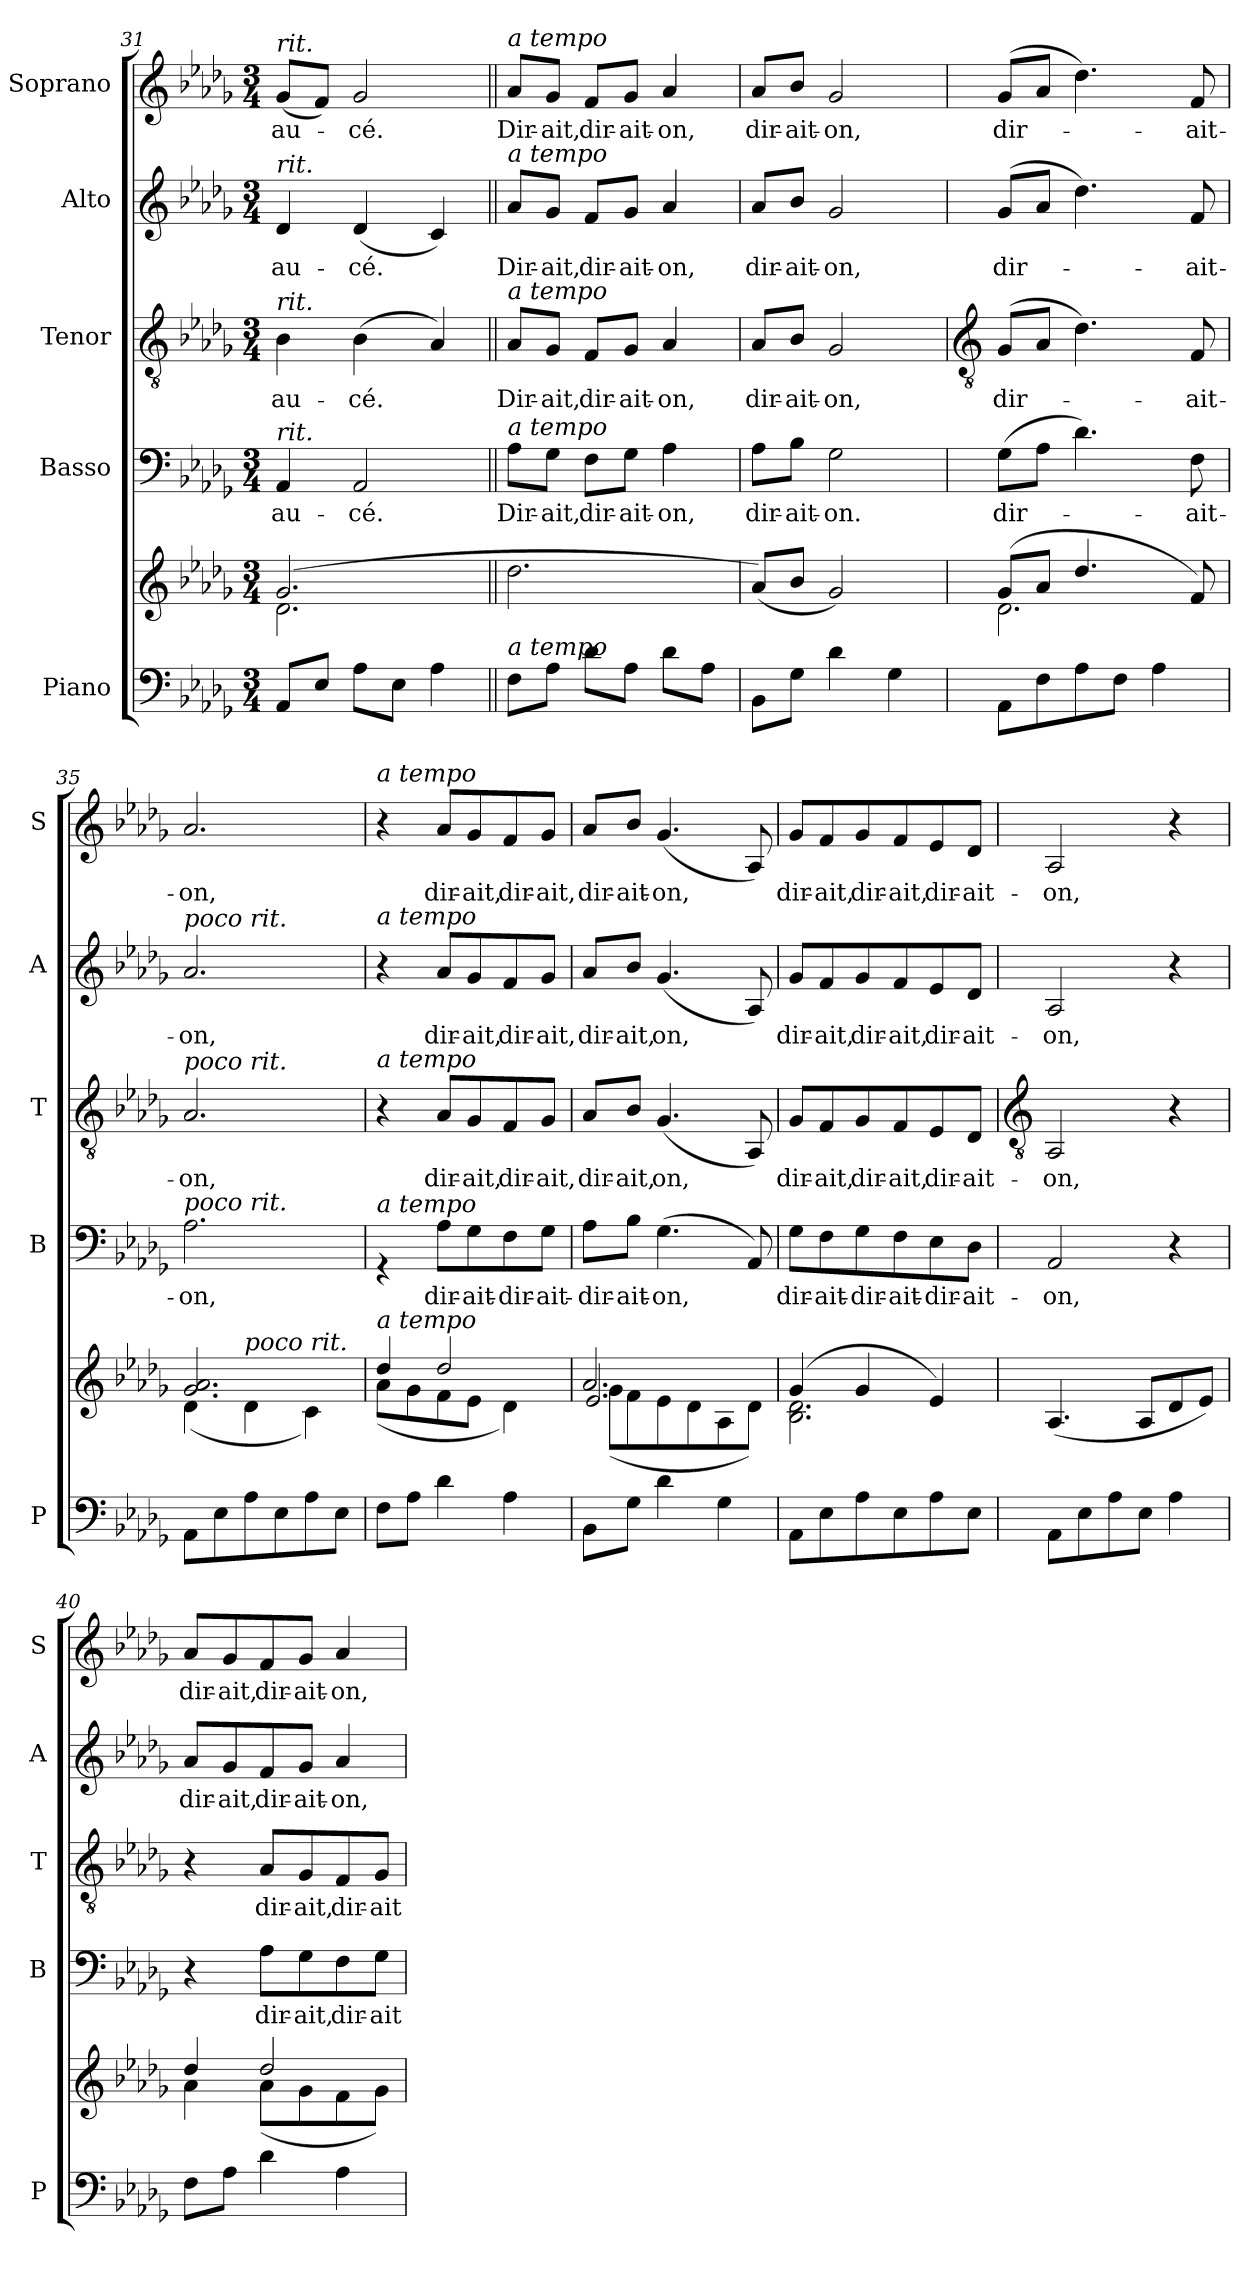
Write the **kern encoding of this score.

**kern	**kern	**kern	**text	**kern	**text	**kern	**text	**kern	**text
*part5	*part5	*part4	*part4	*part3	*part3	*part2	*part2	*part1	*part1
*staff6	*staff5	*staff4	*staff4	*staff3	*staff3	*staff2	*staff2	*staff1	*staff1
*I"Piano	*	*I"Basso	*	*I"Tenor	*	*I"Alto	*	*I"Soprano	*
*I'P	*	*I'B	*	*I'T	*	*I'A	*	*I'S	*
*clefF4	*clefG2	*clefF4	*	*clefGv2	*	*clefG2	*	*clefG2	*
*k[b-e-a-d-g-]	*k[b-e-a-d-g-]	*k[b-e-a-d-g-]	*	*k[b-e-a-d-g-]	*	*k[b-e-a-d-g-]	*	*k[b-e-a-d-g-]	*
*D-:	*D-:	*D-:	*	*D-:	*	*D-:	*	*D-:	*
*M3/4	*M3/4	*M3/4	*	*M3/4	*	*M3/4	*	*M3/4	*
=31	=31	=31	=31	=31	=31	=31	=31	=31	=31
*	*^	*	*	*	*	*	*	*	*
!	!	!	!	!	!	!	!	!	!LO:TX:a:i:t=rit.	!
!	!	!	!	!	!	!	!LO:TX:a:i:t=rit.	!	!	!
!	!	!	!	!	!LO:TX:a:i:t=rit.	!	!	!	!	!
!	!	!	!LO:TX:a:i:t=rit.	!	!	!	!	!	!	!
!	!	!	!	!LO:LY:b	!	!LO:LY:b	!	!LO:LY:b	!	!LO:LY:b
8AA-/L	(>2.g-/	2.d-\	4AA-/	-au-	4B-\	-au-	4d-/	-au-	(8g-/L	-au-
8E-/J	.	.	.	.	.	.	.	.	8f/J)	.
!	!	!	!	!LO:LY:b	!	!LO:LY:b	!	!LO:LY:b	!	!LO:LY:b
8A-\L	.	.	2AA-/	-cé.	(>4B-\	-cé.	(4d-/	-cé.	2g-/	-cé.
8E-\J	.	.	.	.	.	.	.	.	.	.
4A-\	.	.	.	.	4A-/)	.	4c/)	.	.	.
*	*v	*v	*	*	*	*	*	*	*	*
=32||	=32||	=32||	=32||	=32||	=32||	=32||	=32||	=32||	=32||
!	!	!	!	!	!	!	!	!LO:TX:a:i:t=a tempo	!
!	!	!	!	!	!	!LO:TX:a:i:t=a tempo	!	!	!
!	!	!	!	!LO:TX:a:i:t=a tempo	!	!	!	!	!
!	!	!LO:TX:a:i:t=a tempo	!	!	!	!	!	!	!
!LO:TX:a:i:t=a tempo	!	!	!	!	!	!	!	!	!
!	!	!	!LO:LY:b	!	!LO:LY:b	!	!LO:LY:b	!	!LO:LY:b
8F\L	2.dd-\	8A-\L	Dir-	8A-/L	Dir-	8a-/L	Dir-	8a-/L	Dir-
!	!	!	!LO:LY:b	!	!LO:LY:b	!	!LO:LY:b	!	!LO:LY:b
8A-\J	.	8G-\J	-ait,	8G-/J	-ait,	8g-/J	-ait,	8g-/J	-ait,
!	!	!	!LO:LY:b	!	!LO:LY:b	!	!LO:LY:b	!	!LO:LY:b
8d-\L	.	8F\L	dir-	8F/L	dir-	8f/L	dir-	8f/L	dir-
!	!	!	!LO:LY:b	!	!LO:LY:b	!	!LO:LY:b	!	!LO:LY:b
8A-\J	.	8G-\J	-ait-	8G-/J	-ait-	8g-/J	-ait-	8g-/J	-ait-
!	!	!	!LO:LY:b	!	!LO:LY:b	!	!LO:LY:b	!	!LO:LY:b
8d-\L	.	4A-\	-on,	4A-/	-on,	4a-/	-on,	4a-/	-on,
8A-\J	.	.	.	.	.	.	.	.	.
=33	=33	=33	=33	=33	=33	=33	=33	=33	=33
!	!	!	!LO:LY:b	!	!LO:LY:b	!	!LO:LY:b	!	!LO:LY:b
8BB-\L	(8a-/L)	8A-\L	dir-	8A-/L	dir-	8a-/L	dir-	8a-/L	dir-
!	!	!	!LO:LY:b	!	!LO:LY:b	!	!LO:LY:b	!	!LO:LY:b
8G-\J	8b-/J	8B-\J	-ait-	8B-/J	-ait-	8b-/J	-ait-	8b-/J	-ait-
!	!	!	!LO:LY:b	!	!LO:LY:b	!	!LO:LY:b	!	!LO:LY:b
4d-\	2g-/)	2G-\	-on.	2G-/	-on,	2g-/	-on,	2g-/	-on,
4G-\	.	.	.	.	.	.	.	.	.
!!LO:LB:g=z
=34	=34	=34	=34	=34	=34	=34	=34	=34	=34
*	*	*	*	*clefGv2	*	*	*	*	*
*	*^	*	*	*	*	*	*	*	*
*	*	*^	*	*	*	*	*	*	*	*
!	!	!	!	!	!LO:LY:b	!	!LO:LY:b	!	!LO:LY:b	!	!LO:LY:b
8AA-\L	(>8g-/L	2.d-\	2ryy	(>8G-\L	dir-	(8G-/L	dir-	(8g-/L	dir-	(8g-/L	dir-
8F\	8a-/J	.	.	8A-\J	.	8A-/J	.	8a-/J	.	8a-/J	.
8A-\	4.dd-/	.	.	4.d-\)	.	4.d-\)	.	4.dd-\)	.	4.dd-\)	.
8F\J	.	.	.	.	.	.	.	.	.	.	.
4A-\	.	.	4ryy	.	.	.	.	.	.	.	.
!	!	!	!	!	!LO:LY:b	!	!LO:LY:b	!	!LO:LY:b	!	!LO:LY:b
.	8f/)	.	.	8F\	-ait-	8F/	-ait-	8f/	-ait-	8f/	-ait-
=35	=35	=35	=35	=35	=35	=35	=35	=35	=35	=35	=35
!	!	!	!	!	!	!	!	!LO:TX:a:i:t=poco rit.	!	!	!
!	!	!	!	!	!	!LO:TX:a:i:t=poco rit.	!	!	!	!	!
!	!	!	!	!LO:TX:a:i:t=poco rit.	!	!	!	!	!	!	!
!	!	!	!	!	!LO:LY:b	!	!LO:LY:b	!	!LO:LY:b	!	!LO:LY:b
8AA-\L	2.g-/ 2.a-/	(4d-\	2ryy	2.A-\	-on,	2.A-/	-on,	2.a-/	-on,	2.a-/	-on,
8E-\	.	.	.	.	.	.	.	.	.	.	.
!	!	!LO:TX:a:i:t=poco rit.	!	!	!	!	!	!	!	!	!
8A-\	.	4d-\	.	.	.	.	.	.	.	.	.
8E-\	.	.	.	.	.	.	.	.	.	.	.
8A-\	.	4c\)	4ryy	.	.	.	.	.	.	.	.
8E-\J	.	.	.	.	.	.	.	.	.	.	.
=36	=36	=36	=36	=36	=36	=36	=36	=36	=36	=36	=36
!	!	!	!	!	!	!	!	!	!	!LO:TX:a:i:t=a tempo	!
!	!	!	!	!	!	!	!	!LO:TX:a:i:t=a tempo	!	!	!
!	!	!	!	!	!	!LO:TX:a:i:t=a tempo	!	!	!	!	!
!	!	!	!	!LO:TX:a:i:t=a tempo	!	!	!	!	!	!	!
!	!LO:TX:a:i:t=a tempo	!	!	!	!	!	!	!	!	!	!
8F\L	4dd-/	(8a-\L	2ryy	4rGG	.	4r	.	4r	.	4r	.
8A-\J	.	8g-\	.	.	.	.	.	.	.	.	.
!	!	!	!	!	!LO:LY:b	!	!LO:LY:b	!	!LO:LY:b	!	!LO:LY:b
4d-\	2dd-/	8f\	.	8A-\L	dir-	8A-/L	dir-	8a-/L	dir-	8a-/L	dir-
!	!	!	!	!	!LO:LY:b	!	!LO:LY:b	!	!LO:LY:b	!	!LO:LY:b
.	.	8e-\J	.	8G-\	-ait-	8G-/	-ait,	8g-/	-ait,	8g-/	-ait,
!	!	!	!	!	!LO:LY:b	!	!LO:LY:b	!	!LO:LY:b	!	!LO:LY:b
4A-\	.	4d-\)	4ryy	8F\	-dir-	8F/	dir-	8f/	dir-	8f/	dir-
!	!	!	!	!	!LO:LY:b	!	!LO:LY:b	!	!LO:LY:b	!	!LO:LY:b
.	.	.	.	8G-\J	-ait-	8G-/J	-ait,	8g-/J	-ait,	8g-/J	-ait,
=37	=37	=37	=37	=37	=37	=37	=37	=37	=37	=37	=37
!	!	!	!	!	!LO:LY:b	!	!LO:LY:b	!	!LO:LY:b	!	!LO:LY:b
8BB-\L	2.a-/	(>8g-\L	2.e-/	8A-\L	-dir-	8A-/L	dir-	8a-/L	dir-	8a-/L	dir-
!	!	!	!	!	!LO:LY:b	!	!LO:LY:b	!	!LO:LY:b	!	!LO:LY:b
8G-\J	.	8f\	.	8B-\J	-ait-	8B-/J	-ait,	8b-/J	-ait,	8b-/J	-ait-
!	!	!	!	!	!LO:LY:b	!	!LO:LY:b	!	!LO:LY:b	!	!LO:LY:b
4d-\	.	8e-\	.	(>4.G-\	-on,	(4.G-/	on,	(4.g-/	on,	(4.g-/	-on,
.	.	8d-\	.	.	.	.	.	.	.	.	.
4G-\	.	8A-\	.	.	.	.	.	.	.	.	.
.	.	8d-\J)	.	8AA-/)	.	8AA-/)	.	8A-/)	.	8A-/)	.
=38	=38	=38	=38	=38	=38	=38	=38	=38	=38	=38	=38
!	!	!	!	!	!LO:LY:b	!	!LO:LY:b	!	!LO:LY:b	!	!LO:LY:b
8AA-\L	(>4g-/	2.B-\ 2.d-\	2ryy	8G-\L	dir-	8G-/L	dir-	8g-/L	dir-	8g-/L	dir-
!	!	!	!	!	!LO:LY:b	!	!LO:LY:b	!	!LO:LY:b	!	!LO:LY:b
8E-\	.	.	.	8F\	-ait-	8F/	-ait,	8f/	-ait,	8f/	-ait,
!	!	!	!	!	!LO:LY:b	!	!LO:LY:b	!	!LO:LY:b	!	!LO:LY:b
8A-\	4g-/	.	.	8G-\	-dir-	8G-/	dir-	8g-/	dir-	8g-/	dir-
!	!	!	!	!	!LO:LY:b	!	!LO:LY:b	!	!LO:LY:b	!	!LO:LY:b
8E-\	.	.	.	8F\	-ait-	8F/	-ait,	8f/	-ait,	8f/	-ait,
!	!	!	!	!	!LO:LY:b	!	!LO:LY:b	!	!LO:LY:b	!	!LO:LY:b
8A-\	4e-/)	.	4ryy	8E-\	-dir-	8E-/	dir-	8e-/	dir-	8e-/	dir-
!	!	!	!	!	!LO:LY:b	!	!LO:LY:b	!	!LO:LY:b	!	!LO:LY:b
8E-\J	.	.	.	8D-\J	-ait-	8D-/J	-ait-	8d-/J	-ait-	8d-/J	-ait-
*	*v	*v	*v	*	*	*	*	*	*	*	*
!!LO:PB:g=z
=39	=39	=39	=39	=39	=39	=39	=39	=39	=39
*	*	*	*	*clefGv2	*	*	*	*	*
*	*^	*	*	*	*	*	*	*	*
!	!	!	!	!LO:LY:b	!	!LO:LY:b	!	!LO:LY:b	!	!LO:LY:b
8AA-\L	(4.A-/	2ryy	2AA-/	-on,	2AA-/	-on,	2A-/	-on,	2A-/	-on,
8E-\	.	.	.	.	.	.	.	.	.	.
8A-\	.	.	.	.	.	.	.	.	.	.
8E-\J	8A-/L	.	.	.	.	.	.	.	.	.
4A-\	8d-/	4ryy	4r	.	4r	.	4r	.	4r	.
.	8e-/J)	.	.	.	.	.	.	.	.	.
=40	=40	=40	=40	=40	=40	=40	=40	=40	=40	=40
!	!	!	!	!	!	!	!	!LO:LY:b	!	!LO:LY:b
8F\L	4dd-/	4a-\	4r	.	4r	.	8a-/L	dir-	8a-/L	dir-
!	!	!	!	!	!	!	!	!LO:LY:b	!	!LO:LY:b
8A-\J	.	.	.	.	.	.	8g-/	-ait,	8g-/	-ait,
!	!	!	!	!LO:LY:b	!	!LO:LY:b	!	!LO:LY:b	!	!LO:LY:b
4d-\	2dd-/	(8a-\L	8A-\L	dir-	8A-/L	dir-	8f/	dir-	8f/	dir-
!	!	!	!	!LO:LY:b	!	!LO:LY:b	!	!LO:LY:b	!	!LO:LY:b
.	.	8g-\	8G-\	-ait,	8G-/	-ait,	8g-/J	-ait-	8g-/J	-ait-
!	!	!	!	!LO:LY:b	!	!LO:LY:b	!	!LO:LY:b	!	!LO:LY:b
4A-\	.	8f\	8F\	dir-	8F/	dir-	4a-/	-on,	4a-/	-on,
!	!	!	!	!LO:LY:b	!	!LO:LY:b	!	!	!	!
.	.	8g-\J)	8G-\J	-ait-	8G-/J	-ait-	.	.	.	.
*	*v	*v	*	*	*	*	*	*	*	*
=	=	=	=	=	=	=	=	=	=
*-	*-	*-	*-	*-	*-	*-	*-	*-	*-
